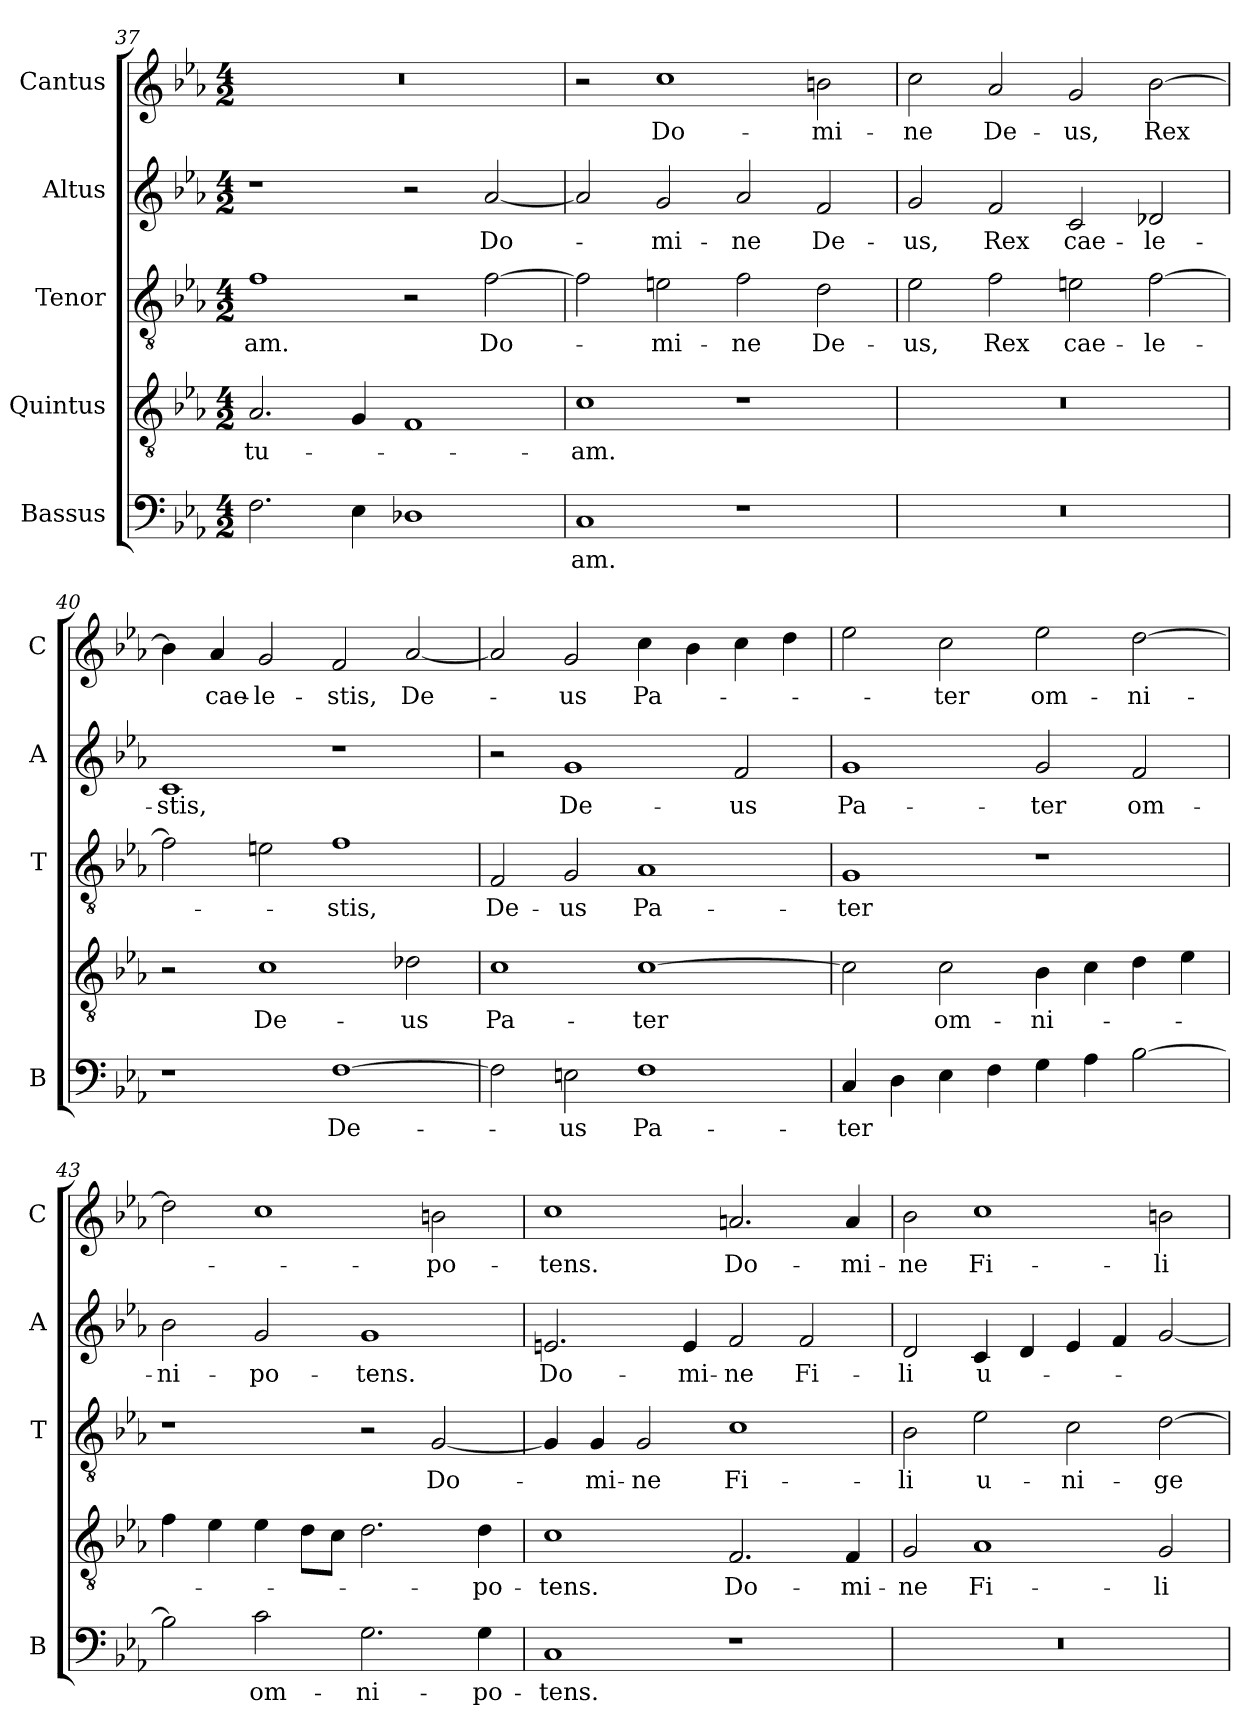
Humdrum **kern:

**kern	**text	**kern	**text	**kern	**text	**kern	**text	**kern	**text
*part5	*part5	*part4	*part4	*part3	*part3	*part2	*part2	*part1	*part1
*staff5	*staff5	*staff4	*staff4	*staff3	*staff3	*staff2	*staff2	*staff1	*staff1
*I"Bassus	*	*I"Quintus	*	*I"Tenor	*	*I"Altus	*	*I"Cantus	*
*I'B	*	*	*	*I'T	*	*I'A	*	*I'C	*
*clefF4	*	*clefGv2	*	*clefGv2	*	*clefG2	*	*clefG2	*
*k[b-e-a-]	*	*k[b-e-a-]	*	*k[b-e-a-]	*	*k[b-e-a-]	*	*k[b-e-a-]	*
*E-:	*	*E-:	*	*E-:	*	*E-:	*	*E-:	*
*M4/2	*	*M4/2	*	*M4/2	*	*M4/2	*	*M4/2	*
=37	=37	=37	=37	=37	=37	=37	=37	=37	=37
!	!	!	!LO:LY:b	!	!LO:LY:b	!	!	!	!
2.F\	.	2.A-/	tu-	1f	-am.	1r	.	0r	.
4E-\	.	4G/	.	.	.	.	.	.	.
1D-X	.	1F	.	2r	.	2r	.	.	.
!	!	!	!	!	!LO:LY:b	!	!LO:LY:b	!	!
.	.	.	.	[2f\	Do-	[2a-/	Do-	.	.
=38	=38	=38	=38	=38	=38	=38	=38	=38	=38
!	!LO:LY:b	!	!LO:LY:b	!	!	!	!	!	!
1C	-am.	1c	-am.	2f\]	.	2a-/]	.	2r	.
!	!	!	!	!	!LO:LY:b	!	!LO:LY:b	!	!LO:LY:b
.	.	.	.	2en\	-mi-	2g/	-mi-	1cc	Do-
!	!	!	!	!	!LO:LY:b	!	!LO:LY:b	!	!
1r	.	1r	.	2f\	-ne	2a-/	-ne	.	.
!	!	!	!	!	!LO:LY:b	!	!LO:LY:b	!	!LO:LY:b
.	.	.	.	2d\	De-	2f/	De-	2bn\	-mi-
!!LO:LB:g=z
=39	=39	=39	=39	=39	=39	=39	=39	=39	=39
!	!	!	!	!	!LO:LY:b	!	!LO:LY:b	!	!LO:LY:b
0r	.	0r	.	2e-\	-us,	2g/	-us,	2cc\	-ne
!	!	!	!	!	!LO:LY:b	!	!LO:LY:b	!	!LO:LY:b
.	.	.	.	2f\	Rex	2f/	Rex	2a-/	De-
!	!	!	!	!	!LO:LY:b	!	!LO:LY:b	!	!LO:LY:b
.	.	.	.	2en\	cae-	2c/	cae-	2g/	-us,
!	!	!	!	!	!LO:LY:b	!	!LO:LY:b	!	!LO:LY:b
.	.	.	.	[2f\	-le-	2d-X/	-le-	[2b-\	Rex
=40	=40	=40	=40	=40	=40	=40	=40	=40	=40
!	!	!	!	!	!	!	!LO:LY:b	!	!
1r	.	2r	.	2f\]	.	1c	-stis,	4b-\]	.
!	!	!	!	!	!	!	!	!	!LO:LY:b
.	.	.	.	.	.	.	.	4a-/	cae-
!	!	!	!LO:LY:b	!	!	!	!	!	!LO:LY:b
.	.	1c	De-	2en\	.	.	.	2g/	-le-
!	!LO:LY:b	!	!	!	!LO:LY:b	!	!	!	!LO:LY:b
[1F	De-	.	.	1f	-stis,	1r	.	2f/	-stis,
!	!	!	!LO:LY:b	!	!	!	!	!	!LO:LY:b
.	.	2d-X\	-us	.	.	.	.	[2a-/	De-
=41	=41	=41	=41	=41	=41	=41	=41	=41	=41
!	!	!	!LO:LY:b	!	!LO:LY:b	!	!	!	!
2F\]	.	1c	Pa-	2F/	De-	2r	.	2a-/]	.
!	!LO:LY:b	!	!	!	!LO:LY:b	!	!LO:LY:b	!	!LO:LY:b
2En\	-us	.	.	2G/	-us	1g	De-	2g/	-us
!	!LO:LY:b	!	!LO:LY:b	!	!LO:LY:b	!	!	!	!LO:LY:b
1F	Pa-	[1c	-ter	1A-	Pa-	.	.	4cc\	Pa-
.	.	.	.	.	.	.	.	4b-\	.
!	!	!	!	!	!	!	!LO:LY:b	!	!
.	.	.	.	.	.	2f/	-us	4cc\	.
.	.	.	.	.	.	.	.	4dd\	.
=42	=42	=42	=42	=42	=42	=42	=42	=42	=42
!	!LO:LY:b	!	!	!	!LO:LY:b	!	!LO:LY:b	!	!
4C/	-ter	2c\]	.	1G	-ter	1g	Pa-	2ee-\	.
4D\	.	.	.	.	.	.	.	.	.
!	!	!	!LO:LY:b	!	!	!	!	!	!LO:LY:b
4E-\	.	2c\	om-	.	.	.	.	2cc\	-ter
4F\	.	.	.	.	.	.	.	.	.
!	!	!	!LO:LY:b	!	!	!	!LO:LY:b	!	!LO:LY:b
4G\	.	4B-\	-ni-	1r	.	2g/	-ter	2ee-\	om-
4A-\	.	4c\	.	.	.	.	.	.	.
!	!	!	!	!	!	!	!LO:LY:b	!	!LO:LY:b
[2B-\	.	4d\	.	.	.	2f/	om-	[2dd\	-ni-
.	.	4e-\	.	.	.	.	.	.	.
!!LO:LB:g=z
=43	=43	=43	=43	=43	=43	=43	=43	=43	=43
!	!	!	!	!	!	!	!LO:LY:b	!	!
2B-\]	.	4f\	.	1r	.	2b-\	-ni-	2dd\]	.
.	.	4e-\	.	.	.	.	.	.	.
!	!LO:LY:b	!	!	!	!	!	!LO:LY:b	!	!
2c\	om-	4e-\	.	.	.	2g/	-po-	1cc	.
.	.	8d\L	.	.	.	.	.	.	.
.	.	8c\J	.	.	.	.	.	.	.
!	!LO:LY:b	!	!	!	!	!	!LO:LY:b	!	!
2.G\	-ni-	2.d\	.	2r	.	1g	-tens.	.	.
!	!	!	!	!	!LO:LY:b	!	!	!	!LO:LY:b
.	.	.	.	[2G/	Do-	.	.	2bn\	-po-
!	!LO:LY:b	!	!LO:LY:b	!	!	!	!	!	!
4G\	-po-	4d\	-po-	.	.	.	.	.	.
=44	=44	=44	=44	=44	=44	=44	=44	=44	=44
!	!LO:LY:b	!	!LO:LY:b	!	!	!	!LO:LY:b	!	!LO:LY:b
1C	-tens.	1c	-tens.	4G/]	.	2.en/	Do-	1cc	-tens.
!	!	!	!	!	!LO:LY:b	!	!	!	!
.	.	.	.	4G/	-mi-	.	.	.	.
!	!	!	!	!	!LO:LY:b	!	!	!	!
.	.	.	.	2G/	-ne	.	.	.	.
!	!	!	!	!	!	!	!LO:LY:b	!	!
.	.	.	.	.	.	4e/	-mi-	.	.
!	!	!	!LO:LY:b	!	!LO:LY:b	!	!LO:LY:b	!	!LO:LY:b
1r	.	2.F/	Do-	1c	Fi-	2f/	-ne	2.an/	Do-
!	!	!	!	!	!	!	!LO:LY:b	!	!
.	.	.	.	.	.	2f/	Fi-	.	.
!	!	!	!LO:LY:b	!	!	!	!	!	!LO:LY:b
.	.	4F/	-mi-	.	.	.	.	4a/	-mi-
=45	=45	=45	=45	=45	=45	=45	=45	=45	=45
!	!	!	!LO:LY:b	!	!LO:LY:b	!	!LO:LY:b	!	!LO:LY:b
0r	.	2G/	-ne	2B-\	-li	2d/	-li	2b-\	-ne
!	!	!	!LO:LY:b	!	!LO:LY:b	!	!LO:LY:b	!	!LO:LY:b
.	.	1A-	Fi-	2e-\	u-	4c/	u-	1cc	Fi-
.	.	.	.	.	.	4d/	.	.	.
!	!	!	!	!	!LO:LY:b	!	!	!	!
.	.	.	.	2c\	-ni-	4e-/	.	.	.
.	.	.	.	.	.	4f/	.	.	.
!	!	!	!LO:LY:b	!	!LO:LY:b	!	!	!	!LO:LY:b
.	.	2G/	-li	[2d\	-ge-	[2g/	.	2bn\	-li
=	=	=	=	=	=	=	=	=	=
*-	*-	*-	*-	*-	*-	*-	*-	*-	*-
